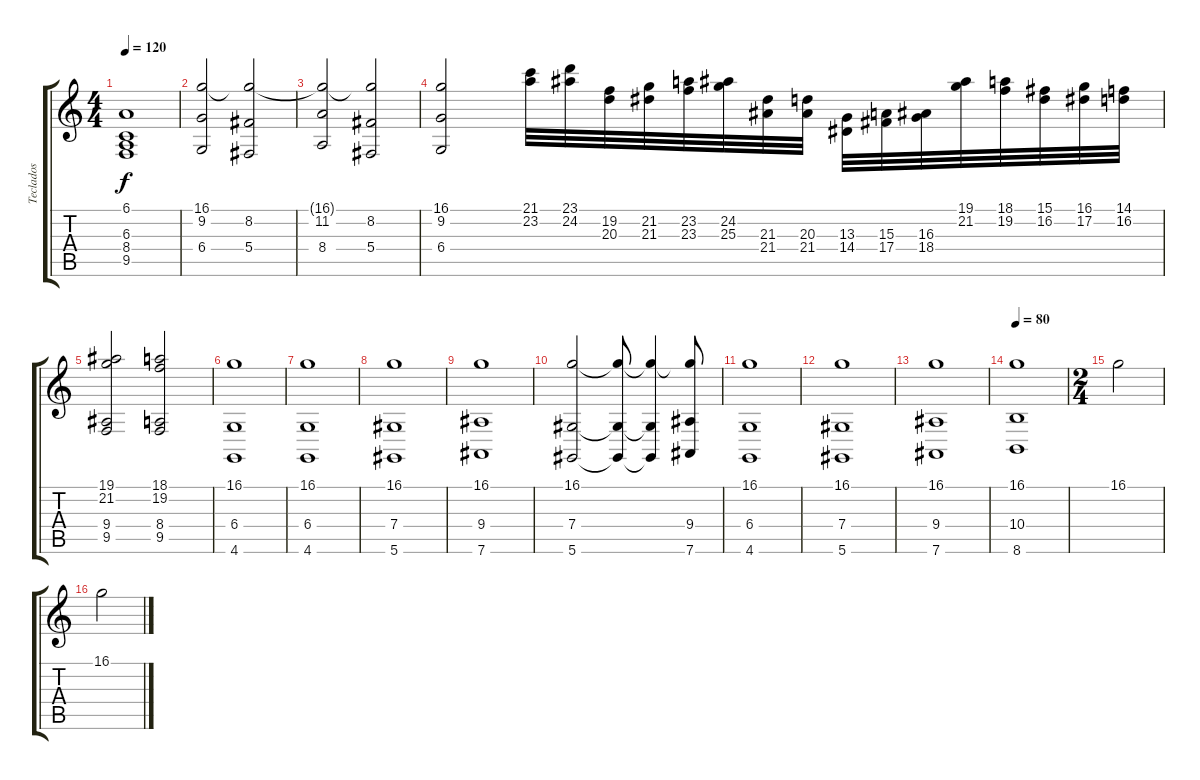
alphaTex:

\track ("Teclados " "Teclados ") {instrument stringensemble1}
\staff {score tabs}
\tuning (Eb4 Bb3 Gb3 Db3 Ab2 Eb2) {hide}
\ts (4 4)
\tempo 120
\clef g2
\ks c
(6.1 6.3 8.4 9.5).1{dy f} |
(16.1 9.2 6.4).2 (16.1{t} 8.2 5.4).2 |
(16.1{t} 11.2 8.4).2 (16.1{t} 8.2 5.4).2 |
(16.1 9.2 6.4).2 (21.1 23.2).32 (23.1 24.2).32 (19.2 20.3).32 (21.2 21.3).32 (23.2 23.3).32 (24.2 25.3).32 (21.3 21.4).32 (20.3 21.4).32 (13.3 14.4).32 (15.3 17.4).32 (16.3 18.4).32 (19.1 21.2).32 (18.1 19.2).32 (15.1 16.2).32 (16.1 17.2).32 (14.1 16.2).32 |
(19.1 21.2 9.4 9.5).2 (18.1 19.2 8.4 9.5).2 |
(16.1 6.4 4.6).1 |
(16.1 6.4 4.6).1 |
(16.1 7.4 5.6).1 |
(16.1 9.4 7.6).1 |
(16.1 7.4 5.6).2 (16.1{t} 7.4{t} 5.6{t}).8 (16.1{t} 7.4{t} 5.6{t}).4 (16.1{t} 9.4 7.6).8 |
(16.1 6.4 4.6).1 |
(16.1 7.4 5.6).1 |
(16.1 9.4 7.6).1 |
\tempo 80
(16.1 10.4 8.6).1 |
\ts (2 4)
16.1.2 |
16.1.2
